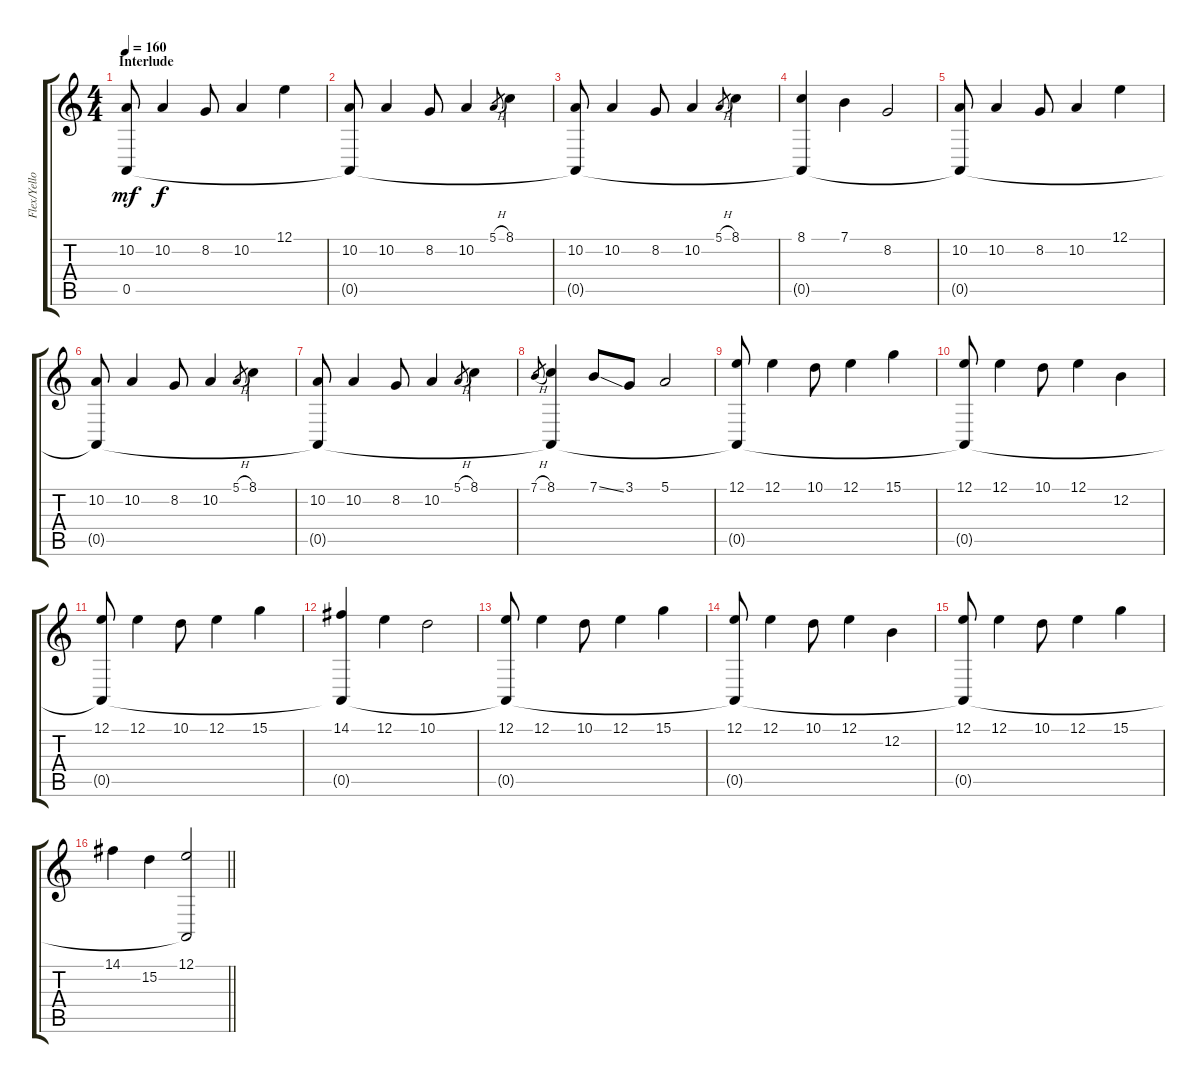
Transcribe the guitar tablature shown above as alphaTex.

\track ("Flex/Yellow" "Flex/Yello") {instrument bagpipe}
\staff {score tabs}
\tuning (E4 B3 G3 D3 A2 E2) {hide}
\ts (4 4)
\section ("" "Interlude")
\tempo 160
\clef g2
\ks c
(10.2 0.5).8{dy mf} 10.2.4{dy f} 8.2.8 10.2.4 12.1.4 |
(10.2 0.5{t}).8 10.2.4 8.2.8 10.2.4 5.1{h}.8{gr} 8.1.4 |
(10.2 0.5{t}).8 10.2.4 8.2.8 10.2.4 5.1{h}.8{gr} 8.1.4 |
(8.1 0.5{t}).4 7.1.4 8.2.2 |
(10.2 0.5{t}).8 10.2.4 8.2.8 10.2.4 12.1.4 |
(10.2 0.5{t}).8 10.2.4 8.2.8 10.2.4 5.1{h}.8{gr} 8.1.4 |
(10.2 0.5{t}).8 10.2.4 8.2.8 10.2.4 5.1{h}.8{gr} 8.1.4 |
7.1{h}.8{gr} (8.1 0.5{t}).4 7.1{ss}.8 3.1.8 5.1.2 |
(12.1 0.5{t}).8 12.1.4 10.1.8 12.1.4 15.1.4 |
(12.1 0.5{t}).8 12.1.4 10.1.8 12.1.4 12.2.4 |
(12.1 0.5{t}).8 12.1.4 10.1.8 12.1.4 15.1.4 |
(14.1 0.5{t}).4 12.1.4 10.1.2 |
(12.1 0.5{t}).8 12.1.4 10.1.8 12.1.4 15.1.4 |
(12.1 0.5{t}).8 12.1.4 10.1.8 12.1.4 12.2.4 |
(12.1 0.5{t}).8 12.1.4 10.1.8 12.1.4 15.1.4 |
\barLineRight lightlight
14.1.4 15.2.4 (12.1 0.5{t}).2
